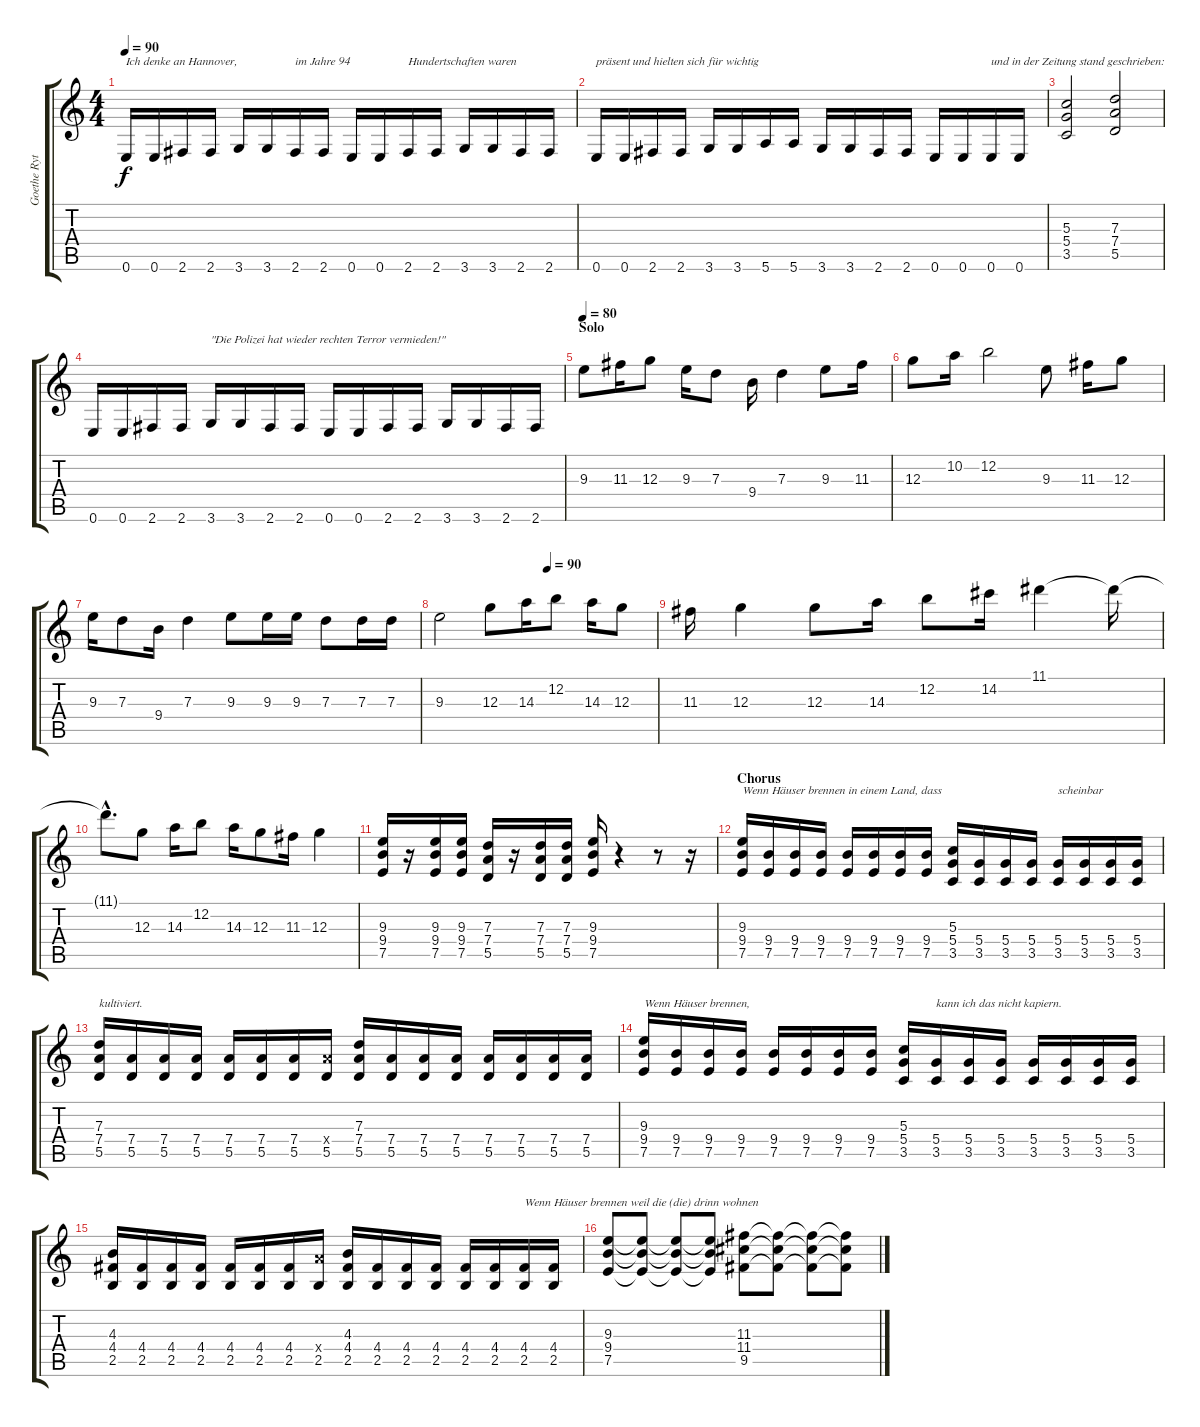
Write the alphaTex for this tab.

\track ("Goethe Rythmus" "Goethe Ryt") {instrument distortionguitar}
\staff {score tabs}
\tuning (E4 B3 G3 D3 A2 E2) {hide}
\ts (4 4)
\tempo 90
\clef g2
\ks c
0.6.16{txt "Ich denke an Hannover," dy f} 0.6.16 2.6.16 2.6.16 3.6.16 3.6.16 2.6.16{txt "im Jahre 94"} 2.6.16 0.6.16 0.6.16 2.6.16{txt "Hundertschaften waren"} 2.6.16 3.6.16 3.6.16 2.6.16 2.6.16 |
0.6.16{txt "präsent und hielten sich für wichtig"} 0.6.16 2.6.16 2.6.16 3.6.16 3.6.16 5.6.16 5.6.16 3.6.16 3.6.16 2.6.16 2.6.16 0.6.16 0.6.16 0.6.16{txt "und in der Zeitung stand geschrieben:"} 0.6.16 |
(5.3 5.4 3.5).2 (7.3 7.4 5.5).2 |
0.6.16 0.6.16 2.6.16 2.6.16 3.6.16{txt "\"Die Polizei hat wieder rechten Terror vermieden!\""} 3.6.16 2.6.16 2.6.16 0.6.16 0.6.16 2.6.16 2.6.16 3.6.16 3.6.16 2.6.16 2.6.16 |
\section ("" "Solo")
\tempo 80
9.3.8 11.3.16 12.3.8 9.3.16 7.3.8 9.4.16 7.3.4 9.3.8 11.3.16 |
12.3.8 10.2.16 12.2.2 9.3.8 11.3.16 12.3.8 |
9.3.16 7.3.8 9.4.16 7.3.4 9.3.8 9.3.16 9.3.16 7.3.8 7.3.16 7.3.16 |
\tempo (90 0.5)
9.3.2 12.3.8 14.3.16 12.2.8 14.3.16 12.3.8 |
11.3.16 12.3.4 12.3.8 14.3.16 12.2.8 14.2.16 11.1.4 11.1{t}.16 |
11.1{hac t}.8{d} 12.3.8 14.3.16 12.2.8 14.3.16 12.3.8 11.3.16 12.3.4 |
(9.3 9.4 7.5).16 r.16 (9.3 9.4 7.5).16 (9.3 9.4 7.5).16 (7.3 7.4 5.5).16 r.16 (7.3 7.4 5.5).16 (7.3 7.4 5.5).16 (9.3 9.4 7.5).16 r.4 r.8 r.16 |
\section ("" "Chorus")
(9.3 9.4 7.5).16{txt "Wenn Häuser brennen in einem Land, dass"} (9.4 7.5).16 (9.4 7.5).16 (9.4 7.5).16 (9.4 7.5).16 (9.4 7.5).16 (9.4 7.5).16 (9.4 7.5).16 (5.3 5.4 3.5).16 (5.4 3.5).16 (5.4 3.5).16 (5.4 3.5).16 (5.4 3.5).16{txt "scheinbar"} (5.4 3.5).16 (5.4 3.5).16 (5.4 3.5).16 |
(7.3 7.4 5.5).16{txt "kultiviert."} (7.4 5.5).16 (7.4 5.5).16 (7.4 5.5).16 (7.4 5.5).16 (7.4 5.5).16 (7.4 5.5).16 (7.4{x} 5.5).16 (7.3 7.4 5.5).16 (7.4 5.5).16 (7.4 5.5).16 (7.4 5.5).16 (7.4 5.5).16 (7.4 5.5).16 (7.4 5.5).16 (7.4 5.5).16 |
(9.3 9.4 7.5).16{txt "Wenn Häuser brennen,"} (9.4 7.5).16 (9.4 7.5).16 (9.4 7.5).16 (9.4 7.5).16 (9.4 7.5).16 (9.4 7.5).16 (9.4 7.5).16 (5.3 5.4 3.5).16 (5.4 3.5).16{txt "kann ich das nicht kapiern."} (5.4 3.5).16 (5.4 3.5).16 (5.4 3.5).16 (5.4 3.5).16 (5.4 3.5).16 (5.4 3.5).16 |
(4.3 4.4 2.5).16 (4.4 2.5).16 (4.4 2.5).16 (4.4 2.5).16 (4.4 2.5).16 (4.4 2.5).16 (4.4 2.5).16 (7.4{x} 2.5).16 (4.3 4.4 2.5).16 (4.4 2.5).16 (4.4 2.5).16 (4.4 2.5).16 (4.4 2.5).16 (4.4 2.5).16 (4.4 2.5).16{txt "Wenn Häuser brennen weil die (die) drinn wohnen"} (4.4 2.5).16 |
(9.3 9.4 7.5).8 (9.3{t} 9.4{t} 7.5{t}).8 (9.3{t} 9.4{t} 7.5{t}).8 (9.3{t} 9.4{t} 7.5{t}).8 (11.3 11.4 9.5).8 (11.3{t} 11.4{t} 9.5{t}).8 (11.3{t} 11.4{t} 9.5{t}).8 (11.3{t} 11.4{t} 9.5{t}).8
